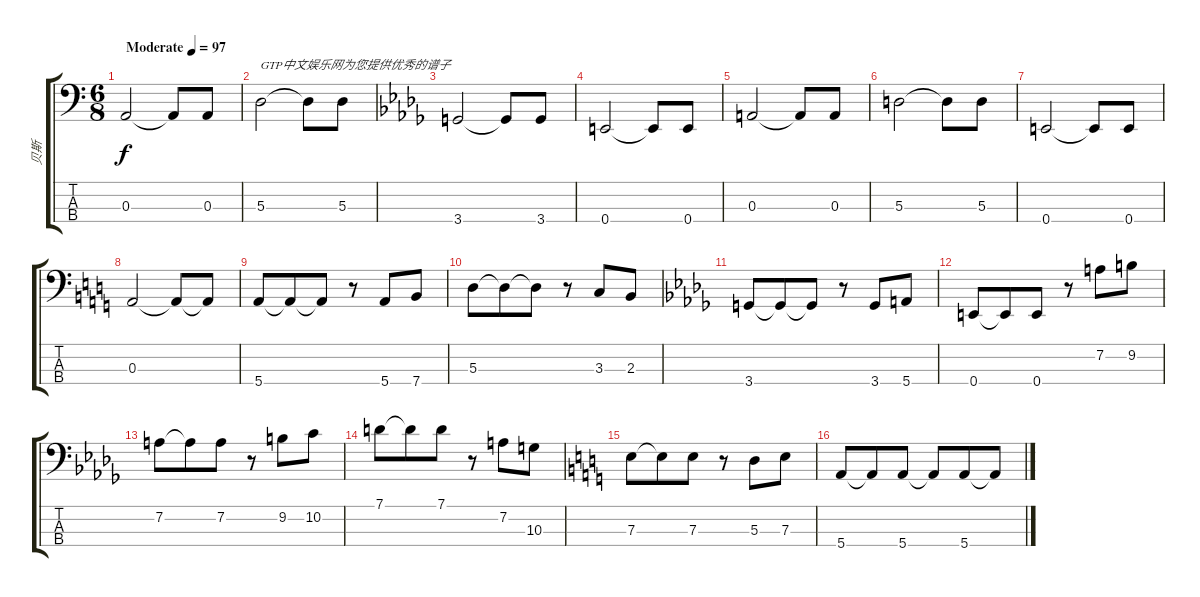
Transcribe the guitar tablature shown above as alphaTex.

\track ("贝斯" "贝斯") {instrument electricbassfinger}
\staff {score tabs}
\tuning (G2 D2 A1 E1) {hide}
\ts (6 8)
\tempo (97 "Moderate")
\clef f4
\ks c
0.3.2{dy f instrument electricbassfinger} 0.3{t}.8 0.3.8 |
5.3.2{txt "GTP中文娱乐网为您提供优秀的谱子"} 5.3{t}.8 5.3.8 |
\ks bbminor
3.4.2 3.4{t}.8 3.4.8 |
0.4.2 0.4{t}.8 0.4.8 |
0.3.2 0.3{t}.8 0.3.8 |
5.3.2 5.3{t}.8 5.3.8 |
0.4.2 0.4{t}.8 0.4.8 |
\ks c
0.3.2 0.3{t}.8 0.3{t}.8 |
5.4.8 5.4{t}.8 5.4{t}.8 r.8 5.4.8 7.4.8 |
5.3.8 5.3{t}.8 5.3{t}.8 r.8 3.3.8 2.3.8 |
\ks bbminor
3.4.8 3.4{t}.8 3.4{t}.8 r.8 3.4.8 5.4.8 |
0.4.8 0.4{t}.8 0.4.8 r.8 7.2.8 9.2.8 |
7.2.8 7.2{t}.8 7.2.8 r.8 9.2.8 10.2.8 |
7.1.8 7.1{t}.8 7.1.8 r.8 7.2.8 10.3.8 |
\ks c
7.3.8 7.3{t}.8 7.3.8 r.8 5.3.8 7.3.8 |
5.4.8 5.4{t}.8 5.4.8 5.4{t}.8 5.4.8 5.4{t}.8
